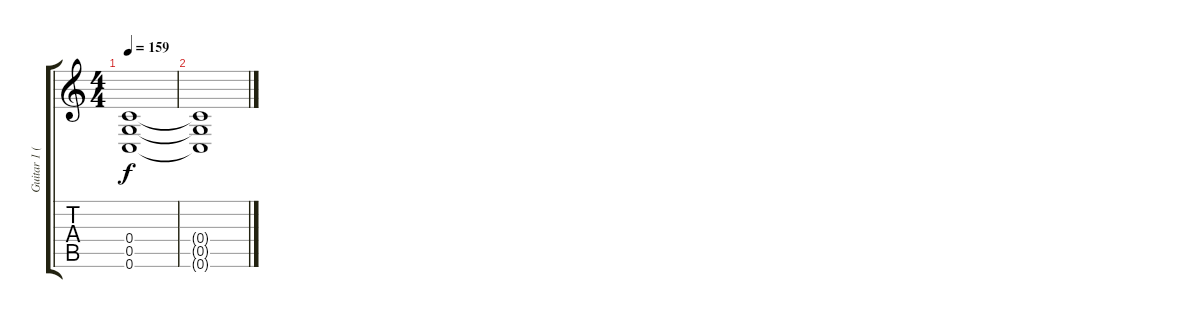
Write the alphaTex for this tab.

\track ("Guitar 1 (Dan Jacobs)" "Guitar 1 (") {instrument distortionguitar}
\staff {score tabs}
\tuning (D4 A3 F3 C3 G2 C2) {hide}
\ts (4 4)
\tempo 159
\clef g2
\ks c
(0.4{t} 0.5{t} 0.6{t}).1{dy f} |
(0.4{t} 0.5{t} 0.6{t}).1
